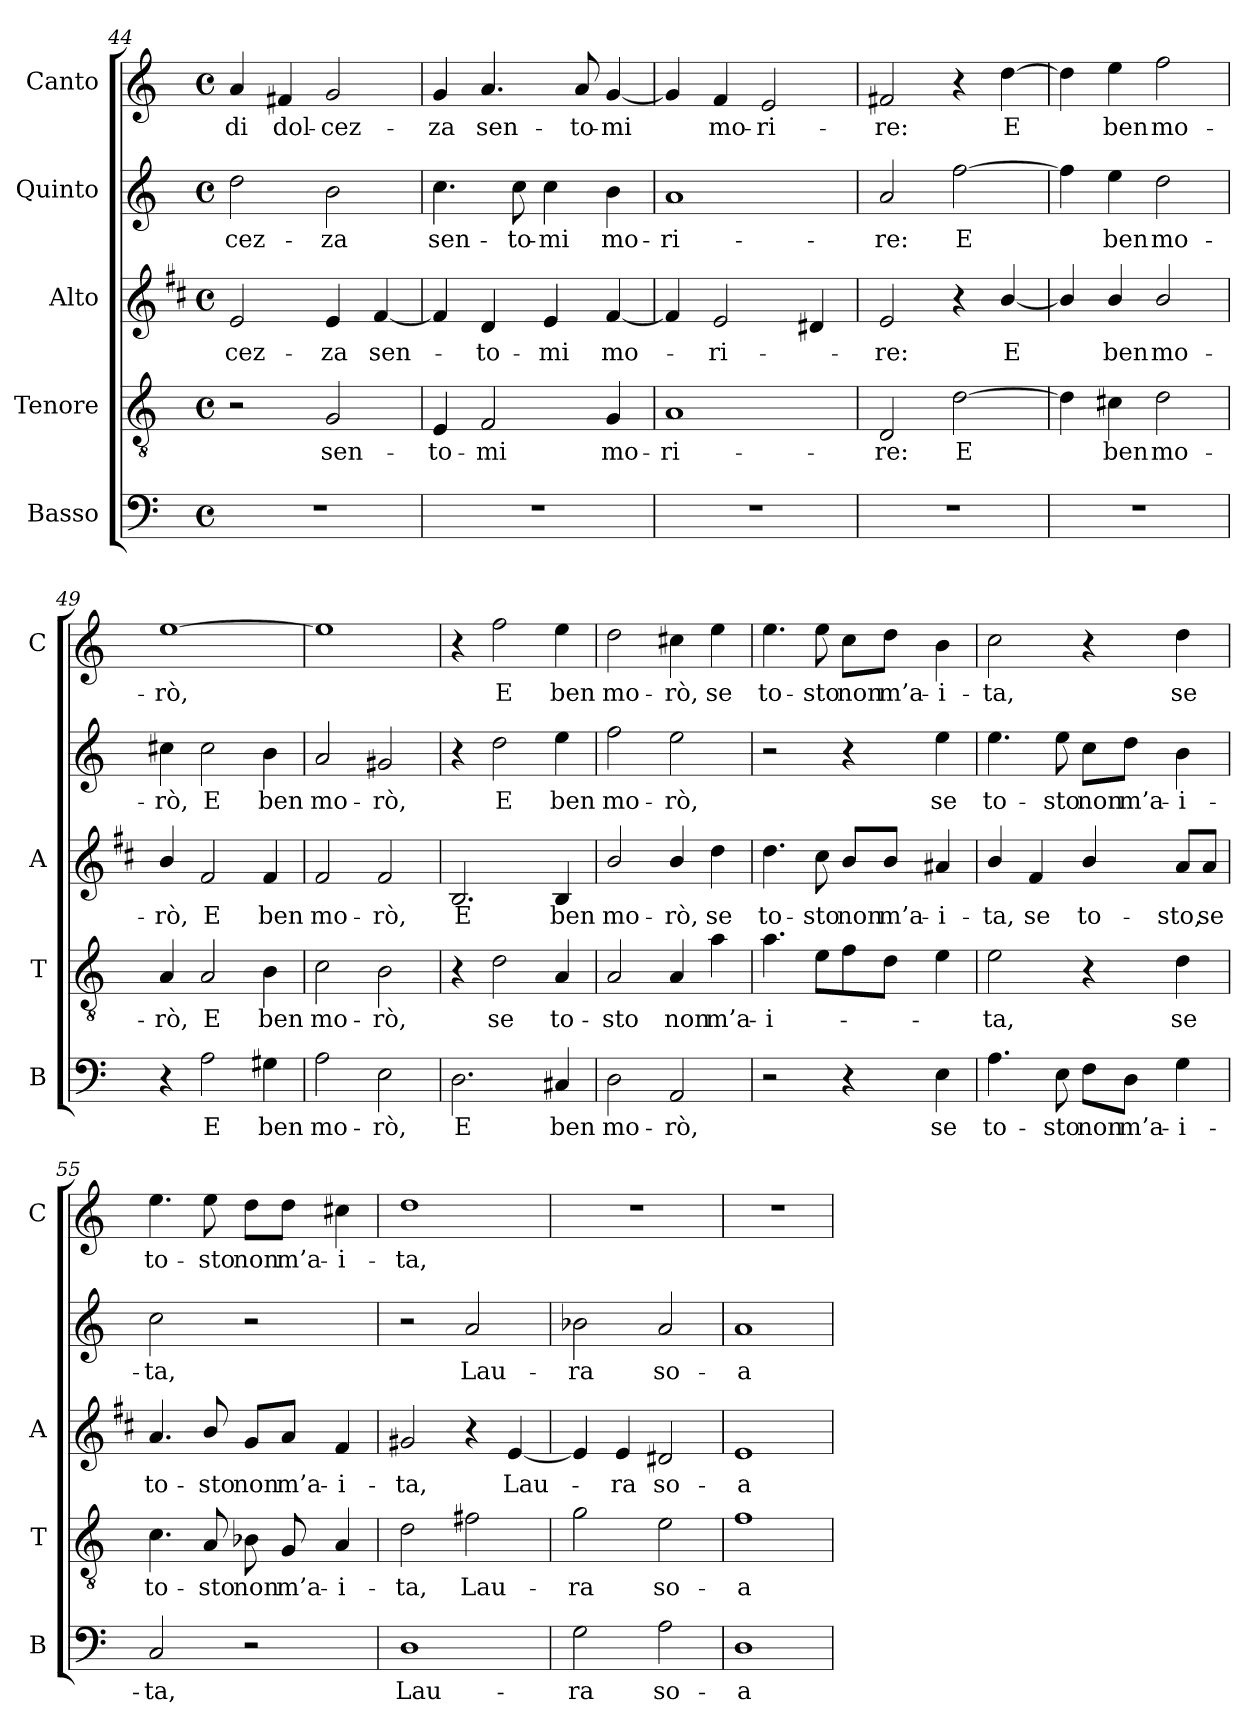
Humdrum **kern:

**kern	**text	**kern	**text	**kern	**text	**kern	**text	**kern	**text
*part5	*part5	*part4	*part4	*part3	*part3	*part2	*part2	*part1	*part1
*staff5	*staff5	*staff4	*staff4	*staff3	*staff3	*staff2	*staff2	*staff1	*staff1
*I"Basso	*	*I"Tenore	*	*I"Alto	*	*I"Quinto	*	*I"Canto	*
*I'B	*	*I'T	*	*I'A	*	*	*	*I'C	*
*clefF4	*	*clefGv2	*	*clefG2	*	*clefG2	*	*clefG2	*
*	*	*	*	*ITrd1c2	*	*	*	*	*
*k[]	*	*k[]	*	*k[]	*	*k[]	*	*k[]	*
*C:	*	*C:	*	*C:	*	*C:	*	*C:	*
*M4/4	*	*M4/4	*	*M4/4	*	*M4/4	*	*M4/4	*
*met(c)	*	*met(c)	*	*met(c)	*	*met(c)	*	*met(c)	*
=44	=44	=44	=44	=44	=44	=44	=44	=44	=44
!	!	!	!	!	!LO:LY:b	!	!LO:LY:b	!	!LO:LY:b
1r	.	2r	.	2d/	-cez-	2dd\	-cez-	4a/	di
!	!	!	!	!	!	!	!	!	!LO:LY:b
.	.	.	.	.	.	.	.	4f#X/	dol-
!	!	!	!LO:LY:b	!	!LO:LY:b	!	!LO:LY:b	!	!LO:LY:b
.	.	2G/	sen-	4d/	-za	2b\	-za	2g/	-cez-
!	!	!	!	!	!LO:LY:b	!	!	!	!
.	.	.	.	[4e/	sen-	.	.	.	.
=45	=45	=45	=45	=45	=45	=45	=45	=45	=45
!	!	!	!LO:LY:b	!	!	!	!LO:LY:b	!	!LO:LY:b
1r	.	4E/	-to-	4e/]	.	4.cc\	sen-	4g/	-za
!	!	!	!LO:LY:b	!	!LO:LY:b	!	!	!	!LO:LY:b
.	.	2F/	-mi	4c/	-to-	.	.	4.a/	sen-
!	!	!	!	!	!	!	!LO:LY:b	!	!
.	.	.	.	.	.	8cc\	-to-	.	.
!	!	!	!	!	!LO:LY:b	!	!LO:LY:b	!	!
.	.	.	.	4d/	-mi	4cc\	-mi	.	.
!	!	!	!	!	!	!	!	!	!LO:LY:b
.	.	.	.	.	.	.	.	8a/	-to-
!	!	!	!LO:LY:b	!	!LO:LY:b	!	!LO:LY:b	!	!LO:LY:b
.	.	4G/	mo-	[4e/	mo-	4b\	mo-	[4g/	-mi
=46	=46	=46	=46	=46	=46	=46	=46	=46	=46
!	!	!	!LO:LY:b	!	!	!	!LO:LY:b	!	!
1r	.	1A	-ri-	4e/]	.	1a	-ri-	4g/]	.
!	!	!	!	!	!LO:LY:b	!	!	!	!LO:LY:b
.	.	.	.	2d/	-ri-	.	.	4f/	mo-
!	!	!	!	!	!	!	!	!	!LO:LY:b
.	.	.	.	.	.	.	.	2e/	-ri-
.	.	.	.	4c#X/	.	.	.	.	.
=47	=47	=47	=47	=47	=47	=47	=47	=47	=47
!	!	!	!LO:LY:b	!	!LO:LY:b	!	!LO:LY:b	!	!LO:LY:b
1r	.	2D/	-re:	2d/	-re:	2a/	-re:	2f#X/	-re:
!	!	!	!LO:LY:b	!	!	!	!LO:LY:b	!	!
.	.	[2d\	E	4r	.	[2ff\	E	4r	.
!	!	!	!	!	!LO:LY:b	!	!	!	!LO:LY:b
.	.	.	.	[4a/	E	.	.	[4dd\	E
=48	=48	=48	=48	=48	=48	=48	=48	=48	=48
1r	.	4d\]	.	4a/]	.	4ff\]	.	4dd\]	.
!	!	!	!LO:LY:b	!	!LO:LY:b	!	!LO:LY:b	!	!LO:LY:b
.	.	4c#X\	ben	4a/	ben	4ee\	ben	4ee\	ben
!	!	!	!LO:LY:b	!	!LO:LY:b	!	!LO:LY:b	!	!LO:LY:b
.	.	2d\	mo-	2a/	mo-	2dd\	mo-	2ff\	mo-
=49	=49	=49	=49	=49	=49	=49	=49	=49	=49
!	!	!	!LO:LY:b	!	!LO:LY:b	!	!LO:LY:b	!	!LO:LY:b
4r	.	4A/	-rò,	4a/	-rò,	4cc#X\	-rò,	[1ee	-rò,
!	!LO:LY:b	!	!LO:LY:b	!	!LO:LY:b	!	!LO:LY:b	!	!
2A\	E	2A/	E	2e/	E	2cc#\	E	.	.
!	!LO:LY:b	!	!LO:LY:b	!	!LO:LY:b	!	!LO:LY:b	!	!
4G#X\	ben	4B\	ben	4e/	ben	4b\	ben	.	.
!!LO:LB:g=z
=50	=50	=50	=50	=50	=50	=50	=50	=50	=50
!	!LO:LY:b	!	!LO:LY:b	!	!LO:LY:b	!	!LO:LY:b	!	!
2A\	mo-	2c\	mo-	2e/	mo-	2a/	mo-	1ee]	.
!	!LO:LY:b	!	!LO:LY:b	!	!LO:LY:b	!	!LO:LY:b	!	!
2E\	-rò,	2B\	-rò,	2e/	-rò,	2g#X/	-rò,	.	.
=51	=51	=51	=51	=51	=51	=51	=51	=51	=51
!	!LO:LY:b	!	!	!	!LO:LY:b	!	!	!	!
2.D\	E	4r	.	2.A/	E	4r	.	4r	.
!	!	!	!LO:LY:b	!	!	!	!LO:LY:b	!	!LO:LY:b
.	.	2d\	se	.	.	2dd\	E	2ff\	E
!	!LO:LY:b	!	!LO:LY:b	!	!LO:LY:b	!	!LO:LY:b	!	!LO:LY:b
4C#X/	ben	4A/	to-	4A/	ben	4ee\	ben	4ee\	ben
=52	=52	=52	=52	=52	=52	=52	=52	=52	=52
!	!LO:LY:b	!	!LO:LY:b	!	!LO:LY:b	!	!LO:LY:b	!	!LO:LY:b
2D\	mo-	2A/	-sto	2a/	mo-	2ff\	mo-	2dd\	mo-
!	!LO:LY:b	!	!LO:LY:b	!	!LO:LY:b	!	!LO:LY:b	!	!LO:LY:b
2AA/	-rò,	4A/	non	4a/	-rò,	2ee\	-rò,	4cc#X\	-rò,
!	!	!	!LO:LY:b	!	!LO:LY:b	!	!	!	!LO:LY:b
.	.	4a\	m’a-	4cc\	se	.	.	4ee\	se
=53	=53	=53	=53	=53	=53	=53	=53	=53	=53
!	!	!	!LO:LY:b	!	!LO:LY:b	!	!	!	!LO:LY:b
2r	.	4.a\	-i-	4.cc\	to-	2r	.	4.ee\	to-
!	!	!	!	!	!LO:LY:b	!	!	!	!LO:LY:b
.	.	8e\L	.	8b\	-sto	.	.	8ee\	-sto
!	!	!	!	!	!LO:LY:b	!	!	!	!LO:LY:b
4r	.	8f\	.	8a/L	non	4r	.	8cc\L	non
!	!	!	!	!	!LO:LY:b	!	!	!	!LO:LY:b
.	.	8d\J	.	8a/J	m’a-	.	.	8dd\J	m’a-
!	!LO:LY:b	!	!	!	!LO:LY:b	!	!LO:LY:b	!	!LO:LY:b
4E\	se	4e\	.	4g#X/	-i-	4ee\	se	4b\	-i-
=54	=54	=54	=54	=54	=54	=54	=54	=54	=54
!	!LO:LY:b	!	!LO:LY:b	!	!LO:LY:b	!	!LO:LY:b	!	!LO:LY:b
4.A\	to-	2e\	-ta,	4a/	-ta,	4.ee\	to-	2cc\	-ta,
!	!	!	!	!	!LO:LY:b	!	!	!	!
.	.	.	.	4e/	se	.	.	.	.
!	!LO:LY:b	!	!	!	!	!	!LO:LY:b	!	!
8E\	-sto	.	.	.	.	8ee\	-sto	.	.
!	!LO:LY:b	!	!	!	!LO:LY:b	!	!LO:LY:b	!	!
8F\L	non	4r	.	4a/	to-	8cc\L	non	4r	.
!	!LO:LY:b	!	!	!	!	!	!LO:LY:b	!	!
8D\J	m’a-	.	.	.	.	8dd\J	m’a-	.	.
!	!LO:LY:b	!	!LO:LY:b	!	!LO:LY:b	!	!LO:LY:b	!	!LO:LY:b
4G\	-i-	4d\	se	8g/L	-sto,	4b\	-i-	4dd\	se
!	!	!	!	!	!LO:LY:b	!	!	!	!
.	.	.	.	8g/J	se	.	.	.	.
=55	=55	=55	=55	=55	=55	=55	=55	=55	=55
!	!LO:LY:b	!	!LO:LY:b	!	!LO:LY:b	!	!LO:LY:b	!	!LO:LY:b
2C/	-ta,	4.c\	to-	4.g/	to-	2cc\	-ta,	4.ee\	to-
!	!	!	!LO:LY:b	!	!LO:LY:b	!	!	!	!LO:LY:b
.	.	8A/	-sto	8a/	-sto	.	.	8ee\	-sto
!	!	!	!LO:LY:b	!	!LO:LY:b	!	!	!	!LO:LY:b
2r	.	8B-X\	non	8f/L	non	2r	.	8dd\L	non
!	!	!	!LO:LY:b	!	!LO:LY:b	!	!	!	!LO:LY:b
.	.	8G/	m’a-	8g/J	m’a-	.	.	8dd\J	m’a-
!	!	!	!LO:LY:b	!	!LO:LY:b	!	!	!	!LO:LY:b
.	.	4A/	-i-	4e/	-i-	.	.	4cc#X\	-i-
!!LO:LB:g=z
=56	=56	=56	=56	=56	=56	=56	=56	=56	=56
!	!LO:LY:b	!	!LO:LY:b	!	!LO:LY:b	!	!	!	!LO:LY:b
1D	Lau-	2d\	-ta,	2f#X/	-ta,	2r	.	1dd	-ta,
!	!	!	!LO:LY:b	!	!	!	!LO:LY:b	!	!
.	.	2f#X\	Lau-	4r	.	2a/	Lau-	.	.
!	!	!	!	!	!LO:LY:b	!	!	!	!
.	.	.	.	[4d/	Lau-	.	.	.	.
=57	=57	=57	=57	=57	=57	=57	=57	=57	=57
!	!LO:LY:b	!	!LO:LY:b	!	!	!	!LO:LY:b	!	!
2G\	-ra	2g\	-ra	4d/]	.	2b-X\	-ra	1r	.
!	!	!	!	!	!LO:LY:b	!	!	!	!
.	.	.	.	4d/	-ra	.	.	.	.
!	!LO:LY:b	!	!LO:LY:b	!	!LO:LY:b	!	!LO:LY:b	!	!
2A\	so-	2e\	so-	2c#X/	so-	2a/	so-	.	.
=58	=58	=58	=58	=58	=58	=58	=58	=58	=58
!	!LO:LY:b	!	!LO:LY:b	!	!LO:LY:b	!	!LO:LY:b	!	!
1D	-a-	1f	-a-	1d	-a-	1a	-a-	1r	.
=	=	=	=	=	=	=	=	=	=
*-	*-	*-	*-	*-	*-	*-	*-	*-	*-
